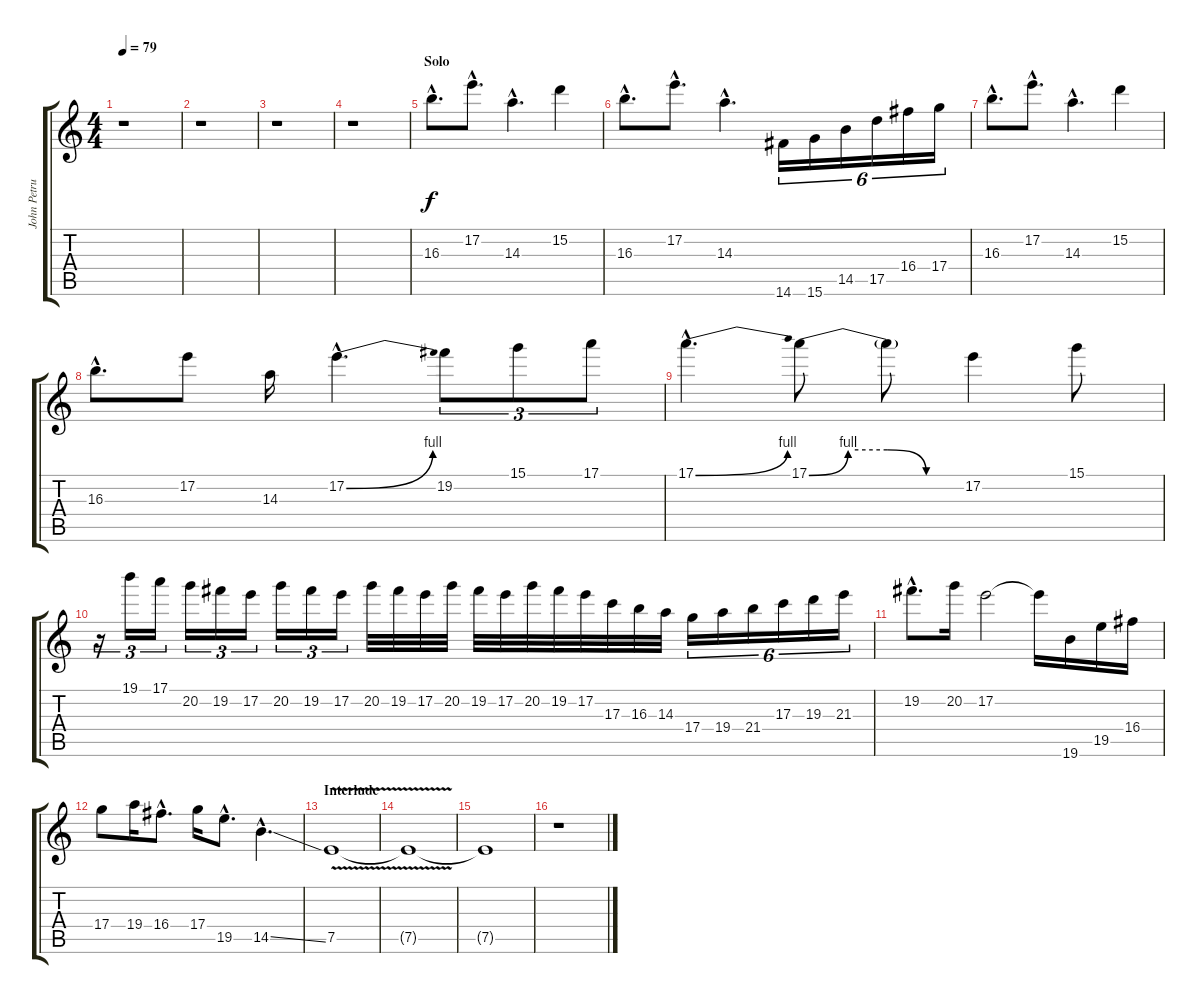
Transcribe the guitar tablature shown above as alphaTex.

\track ("John Petrucci" "John Petru") {instrument distortionguitar}
\staff {score tabs}
\tuning (E4 B3 G3 D3 A2 E2) {hide}
\ts (4 4)
\tempo 79
\clef g2
\ks c
r.1{dy f} |
r.1 |
r.1 |
r.1 |
\section ("" "Solo")
16.3{hac}.8{d volume 14 balance 8} 17.2{hac}.8{d} 14.3{hac}.4{d} 15.2.4 |
16.3{hac}.8{d} 17.2{hac}.8{d} 14.3{hac}.4{d} 14.6.16{tu (6 4)} 15.6.16{tu (6 4)} 14.5.16{tu (6 4)} 17.5.16{tu (6 4)} 16.4.16{tu (6 4)} 17.4.16{tu (6 4)} |
16.3{hac}.8{d} 17.2{hac}.8{d} 14.3{hac}.4{d} 15.2.4 |
16.3{hac}.8{d} 17.2.8 14.3.16 17.2{be (bend 0 0 60 4) hac}.4{d} 19.2.8{tu (3 2)} 15.1.8{tu (3 2)} 17.1.8{tu (3 2)} |
17.1{be (bend 0 0 60 4) hac}.4{d} 17.1{be (custom 0 0 15 4 30 4 45 0 60 0)}.8 17.1{t}.8 17.2.4 15.1.8 |
r.16{tu (3 2)} 19.1.16{tu (3 2)} 17.1.16{tu (3 2)} 20.2.16{tu (3 2)} 19.2.16{tu (3 2)} 17.2.16{tu (3 2)} 20.2.16{tu (3 2)} 19.2.16{tu (3 2)} 17.2.16{tu (3 2)} 20.2.32 19.2.32 17.2.32 20.2.32 19.2.32 17.2.32 20.2.32 19.2.32 17.2.32 17.3.32 16.3.32 14.3.32 17.4.16{tu (6 4)} 19.4.16{tu (6 4)} 21.4.16{tu (6 4)} 17.3.16{tu (6 4)} 19.3.16{tu (6 4)} 21.3.16{tu (6 4)} |
19.2{hac}.8{d} 20.2.16 17.2.2 17.2{t}.16 19.6.16 19.5.16 16.4.16 |
17.4.8 19.4.16 16.4{hac}.8{d} 17.4.16 19.5{hac}.8{d} 14.5{ss hac}.4{d} |
\section ("" "Interlude")
7.5{v}.1 |
7.5{t}.1{volume 0} |
7.5{t}.1 |
r.1
